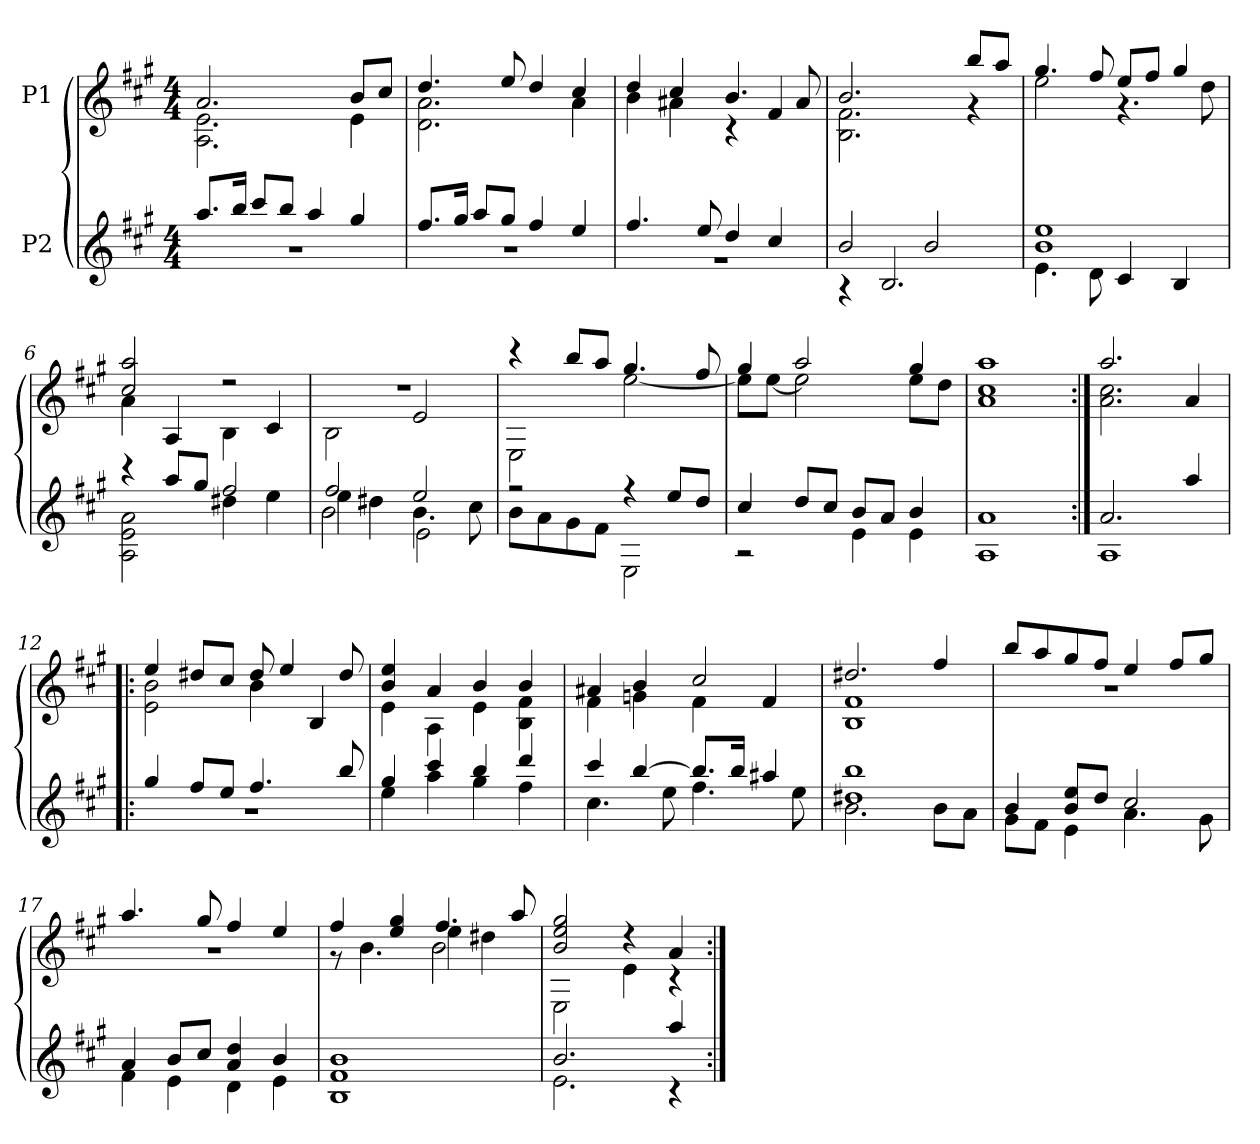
**kern	**kern
*part2	*part1
*staff2	*staff1
*I"P2	*I"P1
!!LO:PB:g=z
*clefG2	*clefG2
*ITrd7c12	*ITrd7c12
*k[f#c#g#]	*k[f#c#g#]
*A:	*A:
*M4/4	*M4/4
*MM86	*MM86
=1	=1
*^	*^
8.ai/L	1r	2.Ai/	2.AAi\ 2.Ei
16bi/Jk	.	.	.
8cc#i/L	.	.	.
8bi/J	.	.	.
4ai/	.	.	.
4g#i/	.	8Bi/L	4Ei\
.	.	8c#i/J	.
=2	=2	=2	=2
8.f#i/L	1r	4.di/	2.Di\ 2.Ai
16g#i/Jk	.	.	.
8ai/L	.	.	.
8g#i/J	.	8ei/	.
4f#i/	.	4di/	.
4ei/	.	4c#i/	4Ai\
=3	=3	=3	=3
4.f#i/	1r	4di/	4Bi\
.	.	4c#i/	4A#Xi\
8ei/	.	.	.
4di/	.	4.Bi/	4r
4c#i/	.	.	4F#i/
.	.	8A#i/	.
=4	=4	=4	=4
2Bi/	4r	2.Bi/	2.BBi\ 2.F#i
.	2.BBi/	.	.
2Bi/	.	.	.
.	.	8bi/L	4r
.	.	8ai/J	.
=5	=5	=5	=5
1Bi 1ei	4.Ei\	4.g#i/	2ei\
.	8Di\	8f#i/	.
.	4C#i/	8ei/L	4.r
.	.	8f#i/J	.
.	4BBi/	4g#i/	.
.	.	.	8di\
!!LO:LB:g=z	!!
=6	=6	=6	=6
4r	2AAi\ 2Ei 2Ai	2c#i/ 2ai	4Ai\
8ai/L	.	.	4AAi/
8g#i/J	.	.	.
2f#i/	4d#Xi\	2r	4BBi\
.	4ei\	.	4C#i/
=7	=7	=7	=7
*	*^	*	*
2f#i/	4ei\	2Bi\	1r	2BBi\
.	4d#Xi\	.	.	.
2ei/	4.Bi\	2Ei\	.	2Ei/
.	8c#i\	.	.	.
*	*v	*v	*	*
=8	=8	=8	=8
2r	8Bi\L	4r	2EEi\
.	8Ai\	.	.
.	8G#i\	8bi/L	.
.	8F#i\J	8ai/J	.
4r	2EEi\	4.g#i/	[<2ei\
8ei/L	.	.	.
8di/J	.	8f#i/	.
=9	=9	=9	=9
4c#i/	2r	4g#i/	8ei\L]
.	.	.	[<8ei\J
8di/L	.	2ai/	2ei\]
8c#i/J	.	.	.
8Bi/L	4Ei\	.	.
8Ai/J	.	.	.
4Bi/	4Ei\	4g#i/	8ei\L
.	.	.	8di\J
=10	=10	=10	=10
1Ai	1AAi	1ai	1Ai 1c#i
!!LO:LB:g=z	!!
=11:|!	=11:|!	=11:|!	=11:|!
2.Ai/	1AAi	2.ai/	2.Ai\ 2.c#i
4ai/	.	4Ai/	4ryy
=12!|:	=12!|:	=12!|:	=12!|:
4g#i/	1r	4ei/	2Ei\ 2Bi
8f#i/L	.	8d#Xi/L	.
8ei/J	.	8c#i/J	.
4.f#i/	.	8d#i/	4Bi\
.	.	4ei/	.
.	.	.	4BBi/
8bi/	.	8d#i/	.
=13	=13	=13	=13
4g#i/	4ei\	4Bi/ 4ei	4Ei\
4cc#i/	4ai\	4Ai/	4AAi\
4bi/	4g#i\	4Bi/	4Ei\
4ddi/	4f#i\	4Bi/	4BBi\ 4F#i
=14	=14	=14	=14
4cc#i/	4.c#i\	4A#Xi/	4F#i\
[>4bi/	.	4Bi/	4Gni\
.	8ei\	.	.
8.bi/L]	4.f#i\	2c#i/	4F#i\
16bi/Jk	.	.	.
4a#Xi/	.	.	4F#i/
.	8ei\	.	.
=15	=15	=15	=15
1d#Xi 1bi	2.Bi\	2.d#Xi/	1BBi 1F#i
.	8Bi\L	4f#i/	.
.	8Ai\J	.	.
!!LO:LB:g=z	!!
=16	=16	=16	=16
4Bi/	8G#i\L	8bi/L	1r
.	8F#i\J	8ai/	.
8Bi/ 8eiL	4Ei\	8g#i/	.
8di/J	.	8f#i/J	.
2c#i/	4.Ai\	4ei/	.
.	.	8f#i/L	.
.	8G#i\	8g#i/J	.
=17	=17	=17	=17
4Ai/	4F#i\	4.ai/	1r
8Bi/L	4Ei\	.	.
8c#i/J	.	8g#i/	.
4Ai/ 4di	4Di\	4f#i/	.
4Bi/	4Ei\	4ei/	.
=18	=18	=18	=18
*	*	*	*^
1F#i 1Bi	1BBi	4f#i/	8r	2ryy
.	.	.	4.Bi\	.
.	.	4ei/ 4g#i	.	.
.	.	4.f#i/	4ei\	2Bi\
.	.	.	4d#Xi\	.
.	.	8ai/	.	.
*	*	*	*v	*v
=19	=19	=19	=19
2.Bi/	2.Ei\	2Bi/ 2ei 2g#i	2EEi\
.	.	4r	4Ei\
4ai/	4r	4Ai/	4r
*v	*v	*	*
*	*v	*v
=:|!	=:|!
*-	*-
